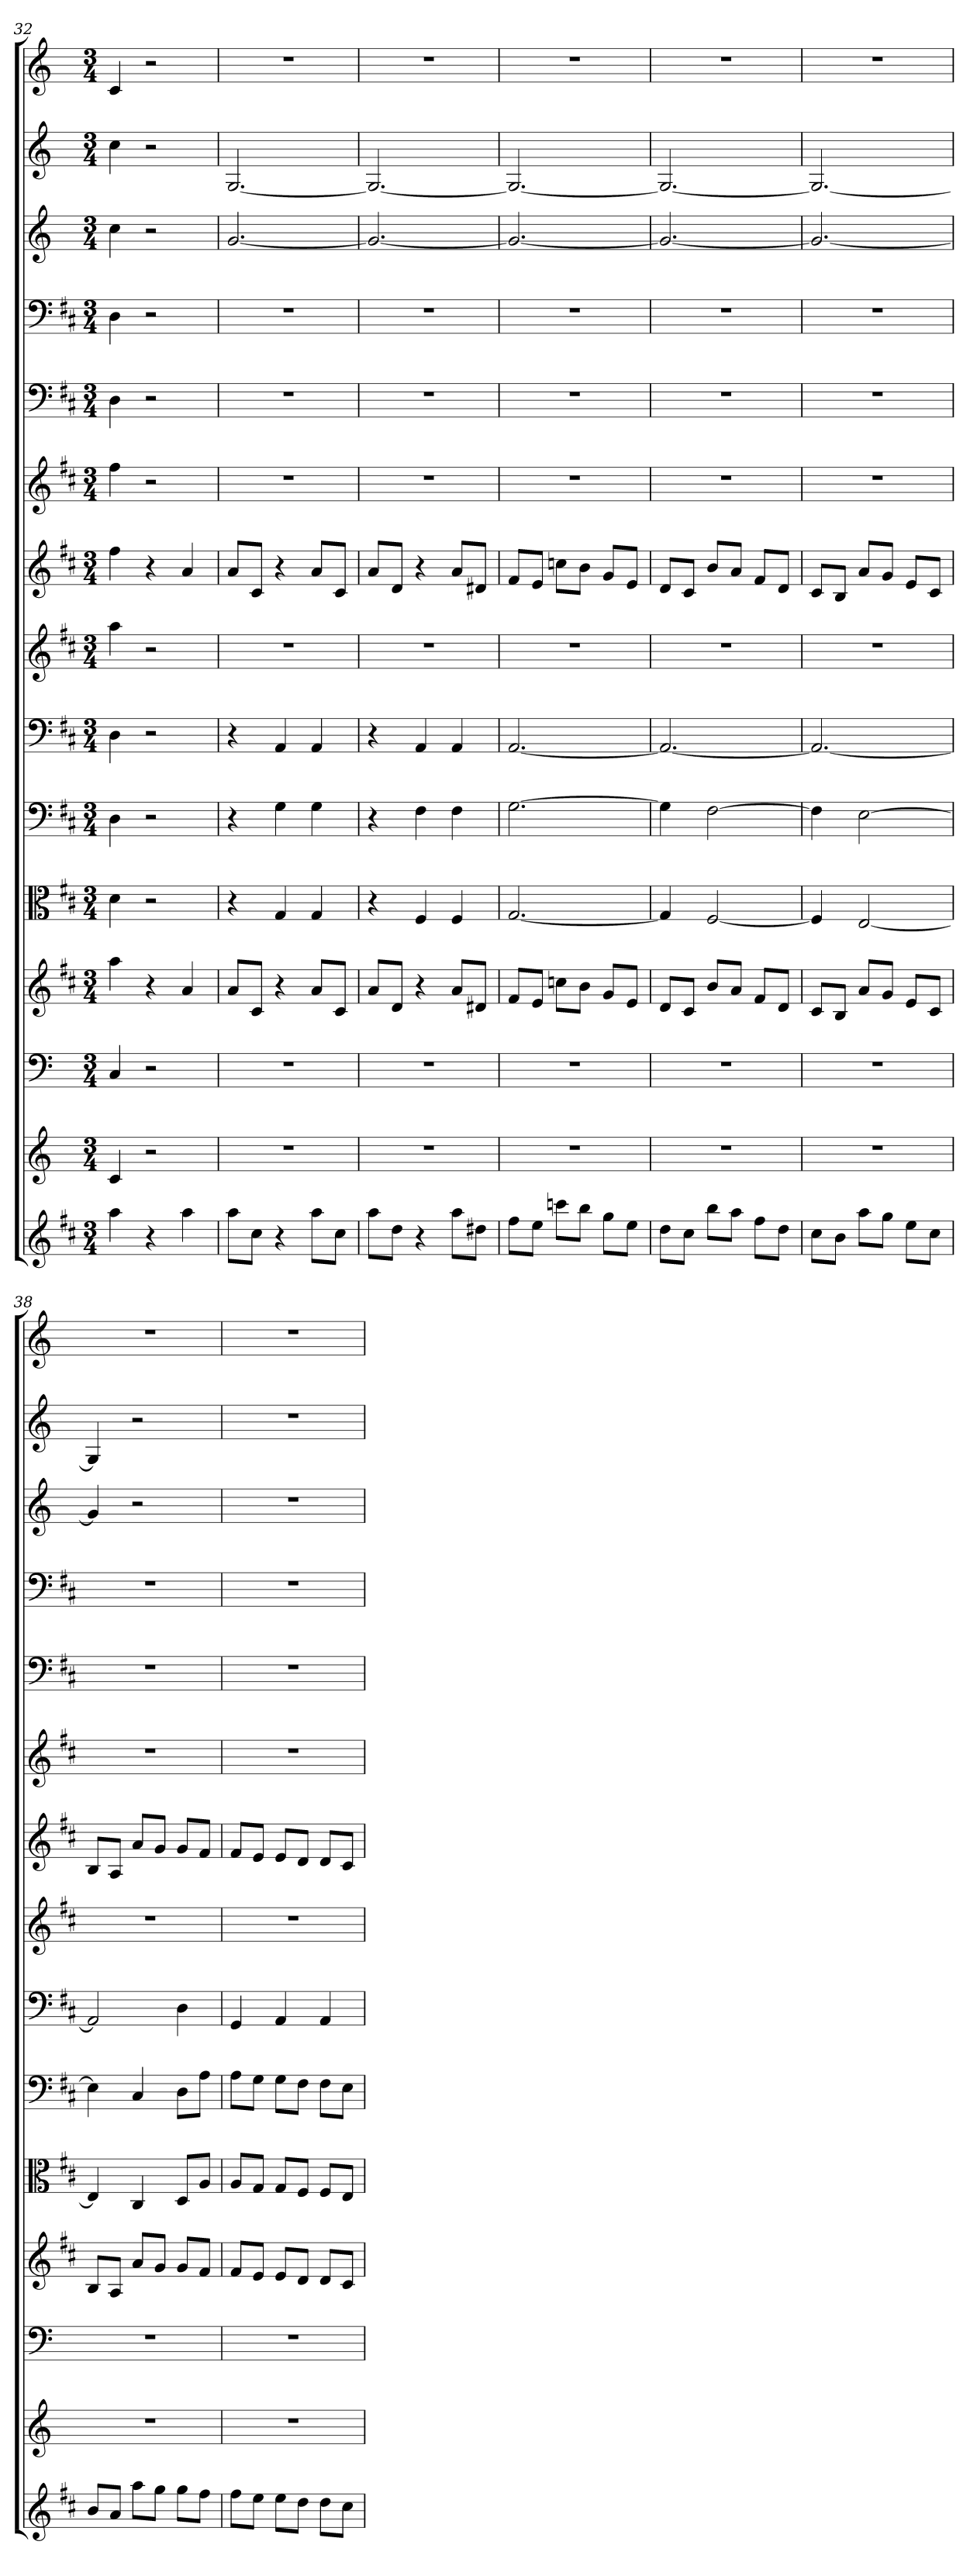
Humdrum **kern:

**kern	**kern	**kern	**kern	**kern	**kern	**kern	**kern	**kern	**kern	**kern	**kern	**kern	**kern	**kern
*part15	*part14	*part13	*part12	*part11	*part10	*part9	*part8	*part7	*part6	*part5	*part4	*part3	*part2	*part1
*staff15	*staff14	*staff13	*staff12	*staff11	*staff10	*staff9	*staff8	*staff7	*staff6	*staff5	*staff4	*staff3	*staff2	*staff1
*	*	*clefF4	*	*clefC3	*clefF4	*clefF4	*	*	*	*clefF4	*clefF4	*	*	*
*k[f#c#]	*k[]	*k[]	*k[f#c#]	*k[f#c#]	*k[f#c#]	*k[f#c#]	*k[f#c#]	*k[f#c#]	*k[f#c#]	*k[f#c#]	*k[f#c#]	*k[]	*k[]	*k[]
*M3/4	*M3/4	*M3/4	*M3/4	*M3/4	*M3/4	*M3/4	*M3/4	*M3/4	*M3/4	*M3/4	*M3/4	*M3/4	*M3/4	*M3/4
=32	=32	=32	=32	=32	=32	=32	=32	=32	=32	=32	=32	=32	=32	=32
4aa	4c	4C	4aa	4d	4D	4D	4aa	4ff#	4ff#	4D	4D	4cc	4cc	4c
4r	2r	2r	4r	2r	2r	2r	2r	4r	2r	2r	2r	2r	2r	2r
4aa	.	.	4a	.	.	.	.	4a	.	.	.	.	.	.
=33	=33	=33	=33	=33	=33	=33	=33	=33	=33	=33	=33	=33	=33	=33
8aaL	2.r	2.r	8aL	4r	4r	4r	2.r	8aL	2.r	2.r	2.r	[2.g	[2.G	2.r
8cc#J	.	.	8c#J	.	.	.	.	8c#J	.	.	.	.	.	.
4r	.	.	4r	4G	4G	4AA	.	4r	.	.	.	.	.	.
8aaL	.	.	8aL	4G	4G	4AA	.	8aL	.	.	.	.	.	.
8cc#J	.	.	8c#J	.	.	.	.	8c#J	.	.	.	.	.	.
=34	=34	=34	=34	=34	=34	=34	=34	=34	=34	=34	=34	=34	=34	=34
8aaL	2.r	2.r	8aL	4r	4r	4r	2.r	8aL	2.r	2.r	2.r	2.g_	2.G_	2.r
8ddJ	.	.	8dJ	.	.	.	.	8dJ	.	.	.	.	.	.
4r	.	.	4r	4F#	4F#	4AA	.	4r	.	.	.	.	.	.
8aaL	.	.	8aL	4F#	4F#	4AA	.	8aL	.	.	.	.	.	.
8dd#XJ	.	.	8d#XJ	.	.	.	.	8d#XJ	.	.	.	.	.	.
=35	=35	=35	=35	=35	=35	=35	=35	=35	=35	=35	=35	=35	=35	=35
8ff#L	2.r	2.r	8f#L	[2.G	[2.G	[2.AA	2.r	8f#L	2.r	2.r	2.r	2.g_	2.G_	2.r
8eeJ	.	.	8eJ	.	.	.	.	8eJ	.	.	.	.	.	.
8cccnL	.	.	8ccnL	.	.	.	.	8ccnL	.	.	.	.	.	.
8bbJ	.	.	8bJ	.	.	.	.	8bJ	.	.	.	.	.	.
8ggL	.	.	8gL	.	.	.	.	8gL	.	.	.	.	.	.
8eeJ	.	.	8eJ	.	.	.	.	8eJ	.	.	.	.	.	.
=36	=36	=36	=36	=36	=36	=36	=36	=36	=36	=36	=36	=36	=36	=36
8ddL	2.r	2.r	8dL	4G]	4G]	2.AA_	2.r	8dL	2.r	2.r	2.r	2.g_	2.G_	2.r
8cc#J	.	.	8c#J	.	.	.	.	8c#J	.	.	.	.	.	.
8bbL	.	.	8bL	[2F#	[2F#	.	.	8bL	.	.	.	.	.	.
8aaJ	.	.	8aJ	.	.	.	.	8aJ	.	.	.	.	.	.
8ff#L	.	.	8f#L	.	.	.	.	8f#L	.	.	.	.	.	.
8ddJ	.	.	8dJ	.	.	.	.	8dJ	.	.	.	.	.	.
=37	=37	=37	=37	=37	=37	=37	=37	=37	=37	=37	=37	=37	=37	=37
8cc#L	2.r	2.r	8c#L	4F#]	4F#]	2.AA_	2.r	8c#L	2.r	2.r	2.r	2.g_	2.G_	2.r
8bJ	.	.	8BJ	.	.	.	.	8BJ	.	.	.	.	.	.
8aaL	.	.	8aL	[2E	[2E	.	.	8aL	.	.	.	.	.	.
8ggJ	.	.	8gJ	.	.	.	.	8gJ	.	.	.	.	.	.
8eeL	.	.	8eL	.	.	.	.	8eL	.	.	.	.	.	.
8cc#J	.	.	8c#J	.	.	.	.	8c#J	.	.	.	.	.	.
=38	=38	=38	=38	=38	=38	=38	=38	=38	=38	=38	=38	=38	=38	=38
8bL	2.r	2.r	8BL	4E]	4E]	2AA]	2.r	8BL	2.r	2.r	2.r	4g]	4G]	2.r
8aJ	.	.	8AJ	.	.	.	.	8AJ	.	.	.	.	.	.
8aaL	.	.	8aL	4C#	4C#	.	.	8aL	.	.	.	2r	2r	.
8ggJ	.	.	8gJ	.	.	.	.	8gJ	.	.	.	.	.	.
8ggL	.	.	8gL	8D/L	8D\L	4D	.	8gL	.	.	.	.	.	.
8ff#J	.	.	8f#J	8A/J	8A\J	.	.	8f#J	.	.	.	.	.	.
=39	=39	=39	=39	=39	=39	=39	=39	=39	=39	=39	=39	=39	=39	=39
8ff#L	2.r	2.r	8f#L	8A/L	8A\L	4GG	2.r	8f#L	2.r	2.r	2.r	2.r	2.r	2.r
8eeJ	.	.	8eJ	8G/J	8G\J	.	.	8eJ	.	.	.	.	.	.
8eeL	.	.	8eL	8G/L	8G\L	4AA	.	8eL	.	.	.	.	.	.
8ddJ	.	.	8dJ	8F#/J	8F#\J	.	.	8dJ	.	.	.	.	.	.
8ddL	.	.	8dL	8F#/L	8F#\L	4AA	.	8dL	.	.	.	.	.	.
8cc#J	.	.	8c#J	8E/J	8E\J	.	.	8c#J	.	.	.	.	.	.
=	=	=	=	=	=	=	=	=	=	=	=	=	=	=
*-	*-	*-	*-	*-	*-	*-	*-	*-	*-	*-	*-	*-	*-	*-
